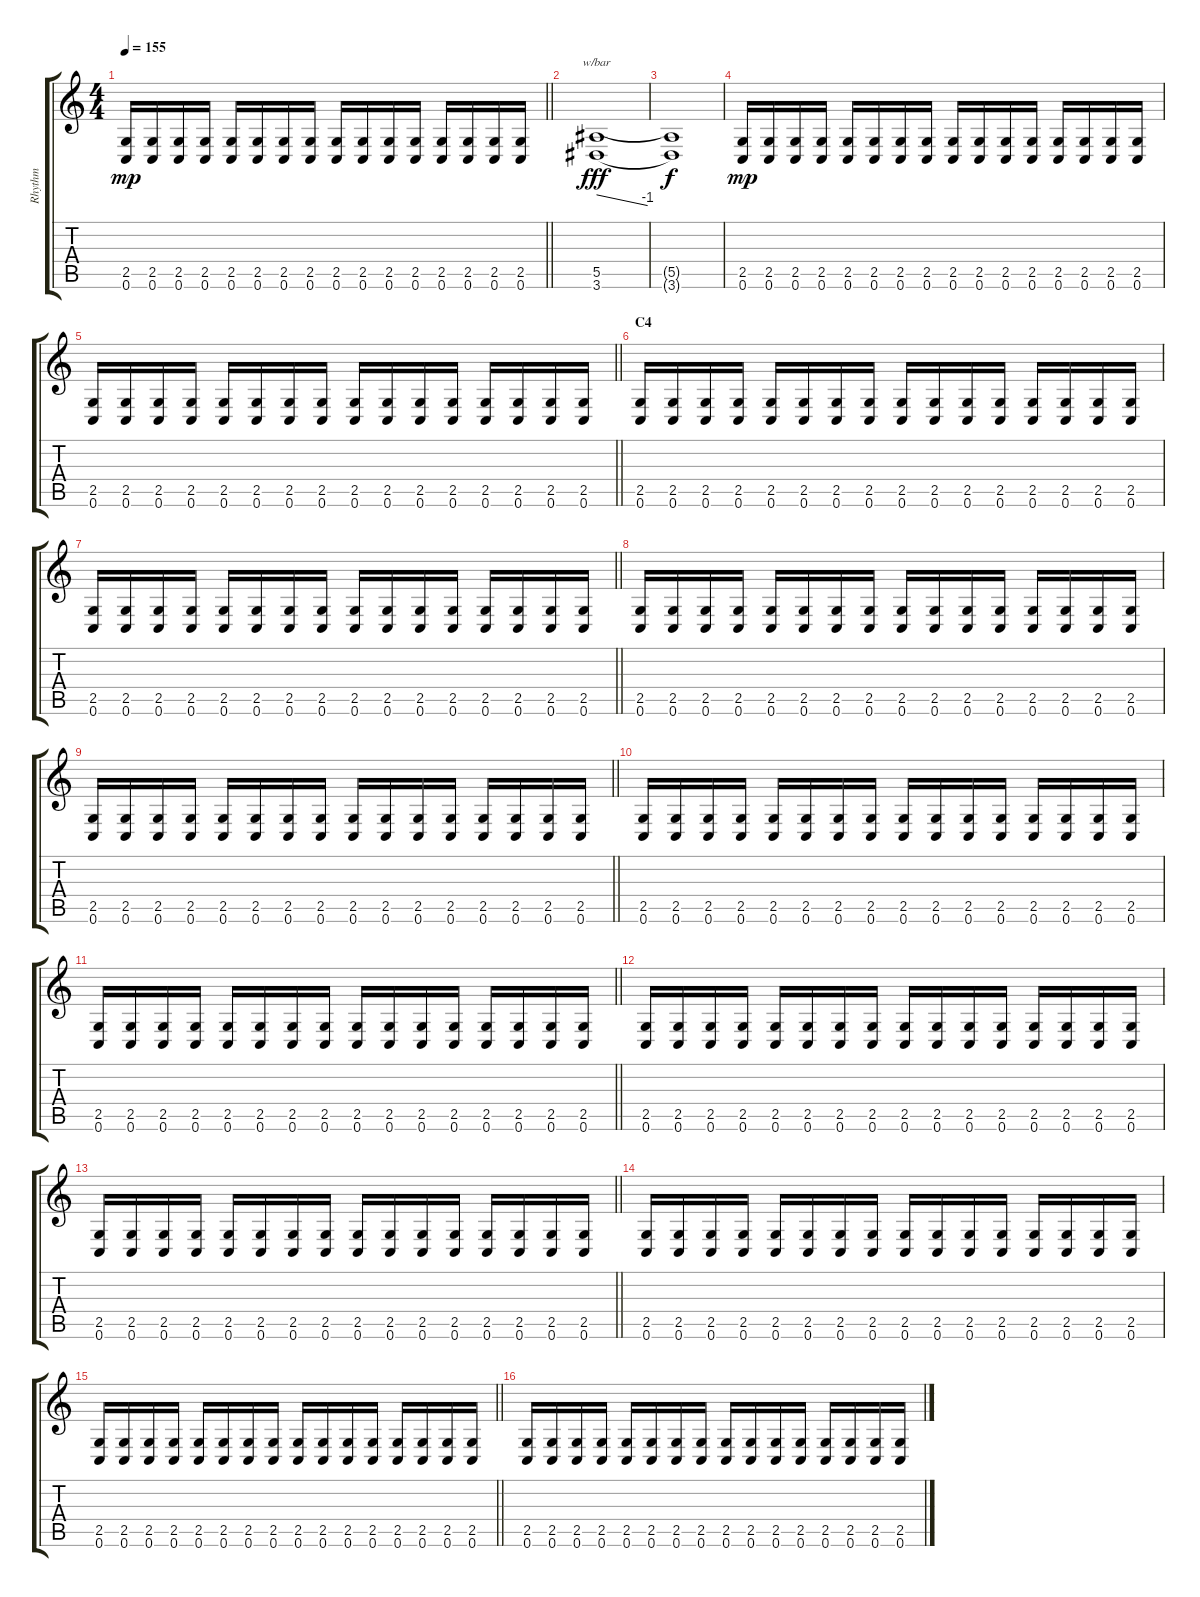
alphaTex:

\track ("Rhythm" "Rhythm") {instrument distortionguitar}
\staff {score tabs}
\tuning (C4 G3 Eb3 Bb2 F2 C2) {hide}
\ts (4 4)
\tempo 155
\clef g2
\barLineRight lightlight
\ks c
(2.5 0.6).16{dy mp} (2.5 0.6).16 (2.5 0.6).16 (2.5 0.6).16 (2.5 0.6).16 (2.5 0.6).16 (2.5 0.6).16 (2.5 0.6).16 (2.5 0.6).16 (2.5 0.6).16 (2.5 0.6).16 (2.5 0.6).16 (2.5 0.6).16 (2.5 0.6).16 (2.5 0.6).16 (2.5 0.6).16 |
\section ("" "")
(5.5 3.6).1{tbe (dive default 0 0 60 -4) dy fff} |
(5.5{t} 3.6{t}).1{dy f} |
(2.5 0.6).16{dy mp} (2.5 0.6).16 (2.5 0.6).16 (2.5 0.6).16 (2.5 0.6).16 (2.5 0.6).16 (2.5 0.6).16 (2.5 0.6).16 (2.5 0.6).16 (2.5 0.6).16 (2.5 0.6).16 (2.5 0.6).16 (2.5 0.6).16 (2.5 0.6).16 (2.5 0.6).16 (2.5 0.6).16 |
\barLineRight lightlight
(2.5 0.6).16 (2.5 0.6).16 (2.5 0.6).16 (2.5 0.6).16 (2.5 0.6).16 (2.5 0.6).16 (2.5 0.6).16 (2.5 0.6).16 (2.5 0.6).16 (2.5 0.6).16 (2.5 0.6).16 (2.5 0.6).16 (2.5 0.6).16 (2.5 0.6).16 (2.5 0.6).16 (2.5 0.6).16 |
\section ("" "C4")
(2.5 0.6).16 (2.5 0.6).16 (2.5 0.6).16 (2.5 0.6).16 (2.5 0.6).16 (2.5 0.6).16 (2.5 0.6).16 (2.5 0.6).16 (2.5 0.6).16 (2.5 0.6).16 (2.5 0.6).16 (2.5 0.6).16 (2.5 0.6).16 (2.5 0.6).16 (2.5 0.6).16 (2.5 0.6).16 |
\barLineRight lightlight
(2.5 0.6).16 (2.5 0.6).16 (2.5 0.6).16 (2.5 0.6).16 (2.5 0.6).16 (2.5 0.6).16 (2.5 0.6).16 (2.5 0.6).16 (2.5 0.6).16 (2.5 0.6).16 (2.5 0.6).16 (2.5 0.6).16 (2.5 0.6).16 (2.5 0.6).16 (2.5 0.6).16 (2.5 0.6).16 |
\section ("" "")
(2.5 0.6).16 (2.5 0.6).16 (2.5 0.6).16 (2.5 0.6).16 (2.5 0.6).16 (2.5 0.6).16 (2.5 0.6).16 (2.5 0.6).16 (2.5 0.6).16 (2.5 0.6).16 (2.5 0.6).16 (2.5 0.6).16 (2.5 0.6).16 (2.5 0.6).16 (2.5 0.6).16 (2.5 0.6).16 |
\barLineRight lightlight
(2.5 0.6).16 (2.5 0.6).16 (2.5 0.6).16 (2.5 0.6).16 (2.5 0.6).16 (2.5 0.6).16 (2.5 0.6).16 (2.5 0.6).16 (2.5 0.6).16 (2.5 0.6).16 (2.5 0.6).16 (2.5 0.6).16 (2.5 0.6).16 (2.5 0.6).16 (2.5 0.6).16 (2.5 0.6).16 |
\section ("" "")
(2.5 0.6).16 (2.5 0.6).16 (2.5 0.6).16 (2.5 0.6).16 (2.5 0.6).16 (2.5 0.6).16 (2.5 0.6).16 (2.5 0.6).16 (2.5 0.6).16 (2.5 0.6).16 (2.5 0.6).16 (2.5 0.6).16 (2.5 0.6).16 (2.5 0.6).16 (2.5 0.6).16 (2.5 0.6).16 |
\barLineRight lightlight
(2.5 0.6).16 (2.5 0.6).16 (2.5 0.6).16 (2.5 0.6).16 (2.5 0.6).16 (2.5 0.6).16 (2.5 0.6).16 (2.5 0.6).16 (2.5 0.6).16 (2.5 0.6).16 (2.5 0.6).16 (2.5 0.6).16 (2.5 0.6).16 (2.5 0.6).16 (2.5 0.6).16 (2.5 0.6).16 |
\section ("" "")
(2.5 0.6).16 (2.5 0.6).16 (2.5 0.6).16 (2.5 0.6).16 (2.5 0.6).16 (2.5 0.6).16 (2.5 0.6).16 (2.5 0.6).16 (2.5 0.6).16 (2.5 0.6).16 (2.5 0.6).16 (2.5 0.6).16 (2.5 0.6).16 (2.5 0.6).16 (2.5 0.6).16 (2.5 0.6).16 |
\barLineRight lightlight
(2.5 0.6).16 (2.5 0.6).16 (2.5 0.6).16 (2.5 0.6).16 (2.5 0.6).16 (2.5 0.6).16 (2.5 0.6).16 (2.5 0.6).16 (2.5 0.6).16 (2.5 0.6).16 (2.5 0.6).16 (2.5 0.6).16 (2.5 0.6).16 (2.5 0.6).16 (2.5 0.6).16 (2.5 0.6).16 |
\section ("" "")
(2.5 0.6).16 (2.5 0.6).16 (2.5 0.6).16 (2.5 0.6).16 (2.5 0.6).16 (2.5 0.6).16 (2.5 0.6).16 (2.5 0.6).16 (2.5 0.6).16 (2.5 0.6).16 (2.5 0.6).16 (2.5 0.6).16 (2.5 0.6).16 (2.5 0.6).16 (2.5 0.6).16 (2.5 0.6).16 |
\barLineRight lightlight
(2.5 0.6).16 (2.5 0.6).16 (2.5 0.6).16 (2.5 0.6).16 (2.5 0.6).16 (2.5 0.6).16 (2.5 0.6).16 (2.5 0.6).16 (2.5 0.6).16 (2.5 0.6).16 (2.5 0.6).16 (2.5 0.6).16 (2.5 0.6).16 (2.5 0.6).16 (2.5 0.6).16 (2.5 0.6).16 |
\section ("" "")
(2.5 0.6).16 (2.5 0.6).16 (2.5 0.6).16 (2.5 0.6).16 (2.5 0.6).16 (2.5 0.6).16 (2.5 0.6).16 (2.5 0.6).16 (2.5 0.6).16 (2.5 0.6).16 (2.5 0.6).16 (2.5 0.6).16 (2.5 0.6).16 (2.5 0.6).16 (2.5 0.6).16 (2.5 0.6).16
